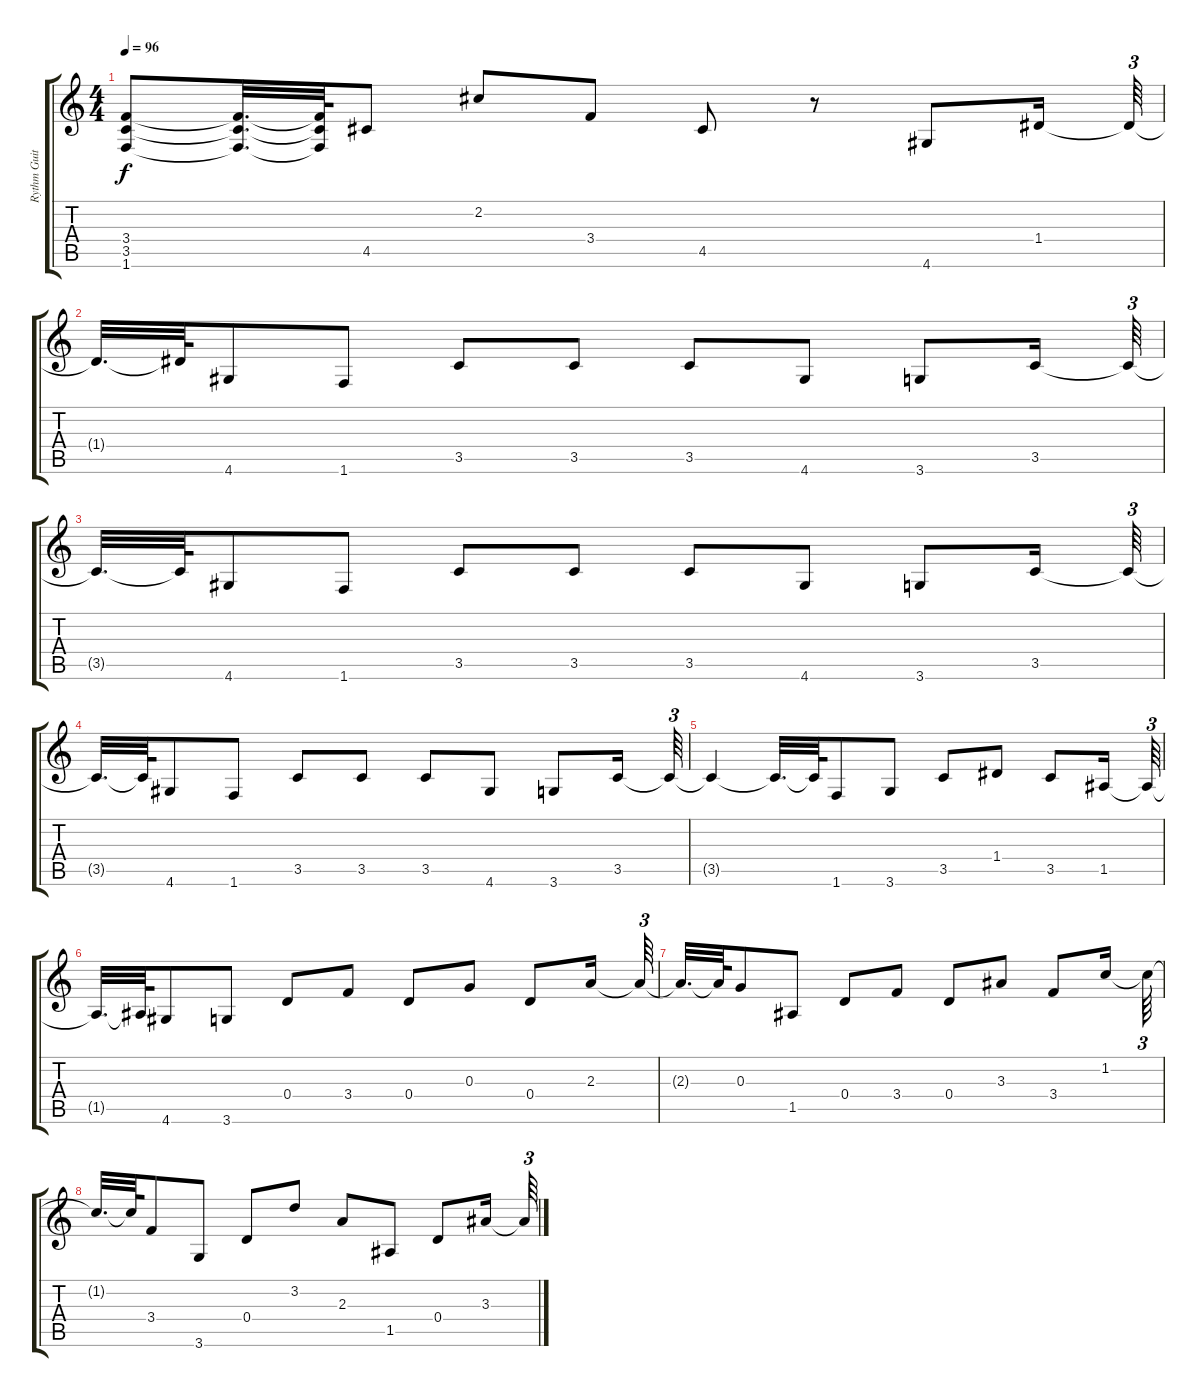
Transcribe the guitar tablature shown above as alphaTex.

\track ("Rythm Guitar" "Rythm Guit") {instrument acousticguitarsteel}
\staff {score tabs}
\tuning (E4 B3 G3 D3 A2 E2) {hide}
\ts (4 4)
\tempo 96
\clef g2
\ks c
(3.4{t} 3.5{t} 1.6{t}).8{dy f} (3.4{t} 3.5{t} 1.6{t}).32{d} (3.4{t} 3.5{t} 1.6{t}).64 4.5.8 2.2.8 3.4.8 4.5.8 r.8 4.6.8 1.4.16 1.4{t}.64{tu (3 2)} |
1.4{t}.32{d} 1.4{t}.64 4.6.8 1.6.8 3.5.8 3.5.8 3.5.8 4.6.8 3.6.8 3.5.16 3.5{t}.64{tu (3 2)} |
3.5{t}.32{d} 3.5{t}.64 4.6.8 1.6.8 3.5.8 3.5.8 3.5.8 4.6.8 3.6.8 3.5.16 3.5{t}.64{tu (3 2)} |
3.5{t}.32{d} 3.5{t}.64 4.6.8 1.6.8 3.5.8 3.5.8 3.5.8 4.6.8 3.6.8 3.5.16 3.5{t}.64{tu (3 2)} |
3.5{t}.4 3.5{t}.32{d} 3.5{t}.64 1.6.8 3.6.8 3.5.8 1.4.8 3.5.8 1.5.16 1.5{t}.64{tu (3 2)} |
1.5{t}.32{d} 1.5{t}.64 4.6.8 3.6.8 0.4.8 3.4.8 0.4.8 0.3.8 0.4.8 2.3.16 2.3{t}.64{tu (3 2)} |
2.3{t}.32{d} 2.3{t}.64 0.3.8 1.5.8 0.4.8 3.4.8 0.4.8 3.3.8 3.4.8 1.2.16 1.2{t}.64{tu (3 2)} |
1.2{t}.32{d} 1.2{t}.64 3.4.8 3.6.8 0.4.8 3.2.8 2.3.8 1.5.8 0.4.8 3.3.16 3.3{t}.64{tu (3 2)}
